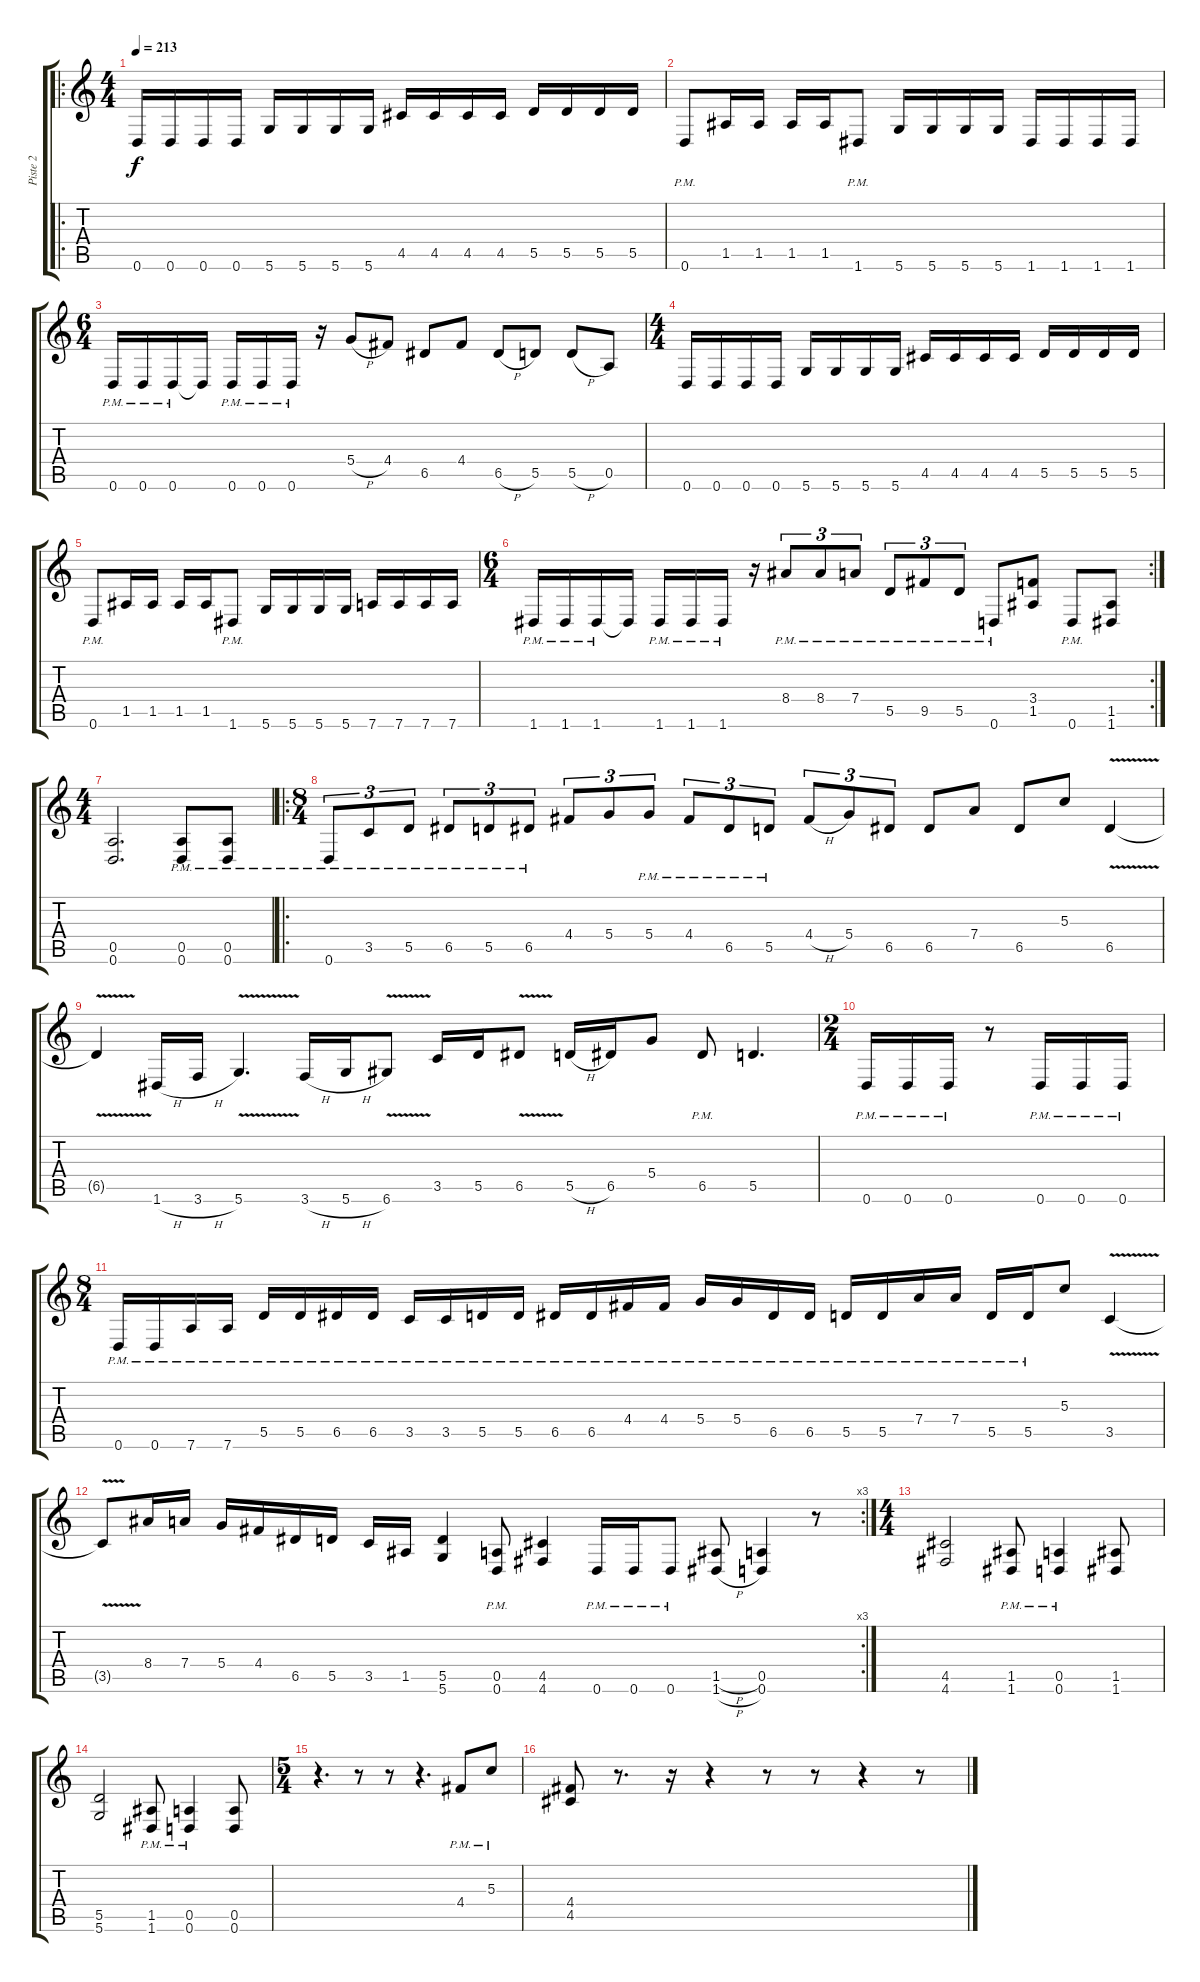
\track ("Piste 2" "Piste 2") {instrument distortionguitar}
\staff {score tabs}
\tuning (E4 B3 G3 D3 A2 D2) {hide}
\ro
\ts (4 4)
\tempo 213
\clef g2
\ks c
0.6.16{dy f} 0.6.16 0.6.16 0.6.16 5.6.16 5.6.16 5.6.16 5.6.16 4.5.16 4.5.16 4.5.16 4.5.16 5.5.16 5.5.16 5.5.16 5.5.16 |
0.6{pm}.8 1.5.16 1.5.16 1.5.16 1.5.16 1.6{pm}.8 5.6.16 5.6.16 5.6.16 5.6.16 1.6.16 1.6.16 1.6.16 1.6.16 |
\ts (6 4)
0.6{pm}.16 0.6{pm}.16 0.6{pm}.16 0.6{t}.16 0.6{pm}.16 0.6{pm}.16 0.6{pm}.16 r.16 5.4{h}.8 4.4.8 6.5.8 4.4.8 6.5{h}.8 5.5.8 5.5{h}.8 0.5.8 |
\ts (4 4)
0.6.16 0.6.16 0.6.16 0.6.16 5.6.16 5.6.16 5.6.16 5.6.16 4.5.16 4.5.16 4.5.16 4.5.16 5.5.16 5.5.16 5.5.16 5.5.16 |
0.6{pm}.8 1.5.16 1.5.16 1.5.16 1.5.16 1.6{pm}.8 5.6.16 5.6.16 5.6.16 5.6.16 7.6.16 7.6.16 7.6.16 7.6.16 |
\rc 2
\ts (6 4)
1.6{pm}.16 1.6{pm}.16 1.6{pm}.16 1.6{t}.16 1.6{pm}.16 1.6{pm}.16 1.6{pm}.16 r.16 8.4{pm}.8{tu (3 2)} 8.4{pm}.8{tu (3 2)} 7.4{pm}.8{tu (3 2)} 5.5{pm}.8{tu (3 2)} 9.5{pm}.8{tu (3 2)} 5.5{pm}.8{tu (3 2)} 0.6{pm}.8 (3.4 1.5).8 0.6{pm}.8 (1.5 1.6).8 |
\ts (4 4)
(0.5 0.6).2{d} (0.5{pm} 0.6{pm}).8 (0.5{pm} 0.6{pm}).8 |
\ro
\ts (8 4)
0.6{pm}.8{tu (3 2)} 3.5{pm}.8{tu (3 2)} 5.5{pm}.8{tu (3 2)} 6.5{pm}.8{tu (3 2)} 5.5{pm}.8{tu (3 2)} 6.5{pm}.8{tu (3 2)} 4.4.8{tu (3 2)} 5.4.8{tu (3 2)} 5.4{pm}.8{tu (3 2)} 4.4{pm}.8{tu (3 2)} 6.5{pm}.8{tu (3 2)} 5.5{pm}.8{tu (3 2)} 4.4{h}.8{tu (3 2)} 5.4.8{tu (3 2)} 6.5.8{tu (3 2)} 6.5.8 7.4.8 6.5.8 5.3.8 6.5{v}.4 |
6.5{v t}.4 1.6{h}.16 3.6{h}.16 5.6{v}.4{d} 3.6{h}.16 5.6{h}.16 6.6{v}.8 3.5.16 5.5.16 6.5{v}.8 5.5{h}.16 6.5.16 5.4.8 6.5{pm}.8 5.5.4{d} |
\ts (2 4)
0.6{pm}.16 0.6{pm}.16 0.6{pm}.16 r.8 0.6{pm}.16 0.6{pm}.16 0.6{pm}.16 |
\ts (8 4)
0.6{pm}.16 0.6{pm}.16 7.6{pm}.16 7.6{pm}.16 5.5{pm}.16 5.5{pm}.16 6.5{pm}.16 6.5{pm}.16 3.5{pm}.16 3.5{pm}.16 5.5{pm}.16 5.5{pm}.16 6.5{pm}.16 6.5{pm}.16 4.4{pm}.16 4.4{pm}.16 5.4{pm}.16 5.4{pm}.16 6.5{pm}.16 6.5{pm}.16 5.5{pm}.16 5.5{pm}.16 7.4{pm}.16 7.4{pm}.16 5.5{pm}.16 5.5{pm}.16 5.3.8 3.5{v}.4 |
\rc 3
3.5{t}.8 8.4.16 7.4.16 5.4.16 4.4.16 6.5.16 5.5.16 3.5.16 1.5.16 (5.5 5.6).4 (0.5{pm} 0.6{pm}).8 (4.5 4.6).4 0.6{pm}.16 0.6{pm}.16 0.6{pm}.8 (1.5{h} 1.6{h}).8 (0.5 0.6).4 r.8 |
\ts (4 4)
(4.5 4.6).2 (1.5{pm} 1.6{pm}).8 (0.5{pm} 0.6{pm}).4 (1.5 1.6).8 |
(5.5 5.6).2 (1.5{pm} 1.6{pm}).8 (0.5{pm} 0.6{pm}).4 (0.5 0.6).8 |
\ts (5 4)
r.4{d} r.8 r.8 r.4{d} 4.4{pm}.8 5.3{pm}.8 |
(4.4 4.5).8 r.8{d} r.16 r.4 r.8 r.8 r.4 r.8
